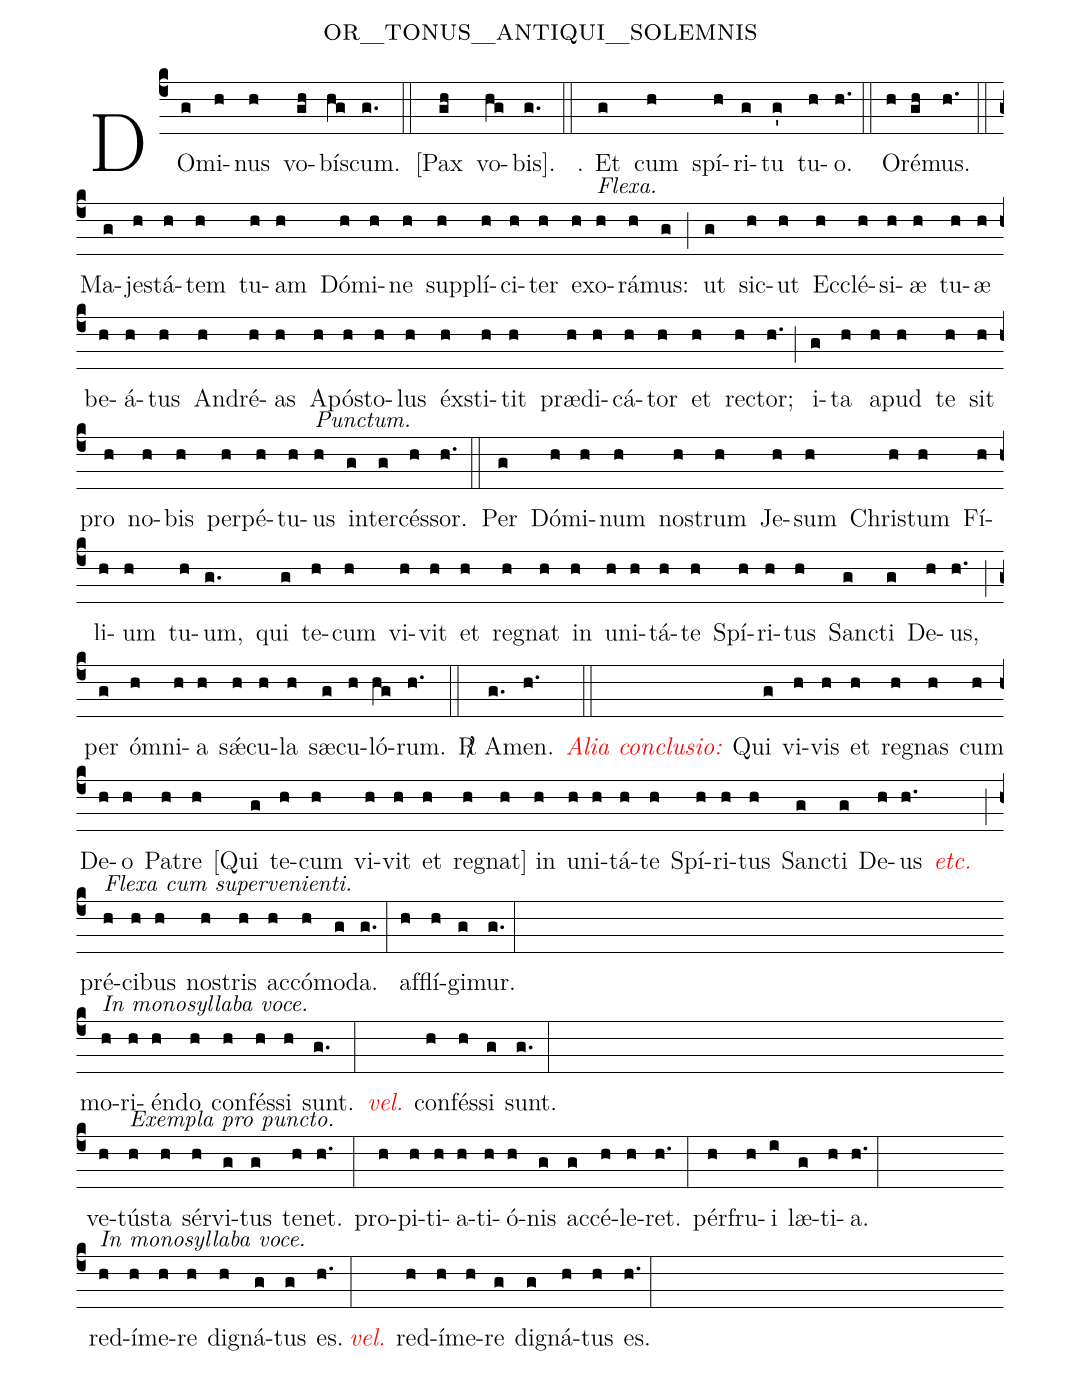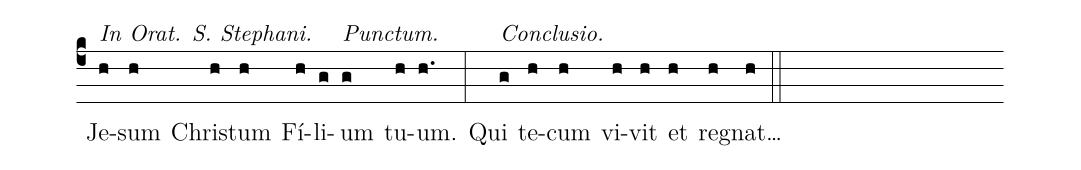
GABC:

name:or_tonus_antiqui_solemnis;
%%
(c4) DO(g)mi(h)nus(h) vo(gh)bís(hg)cum.(g.) (::) <v>[</v>Pax(gh) vo(hg)bis<v>]</v>.(g.) (::)
℟. Et(g) cum(h) spí(h)ri(g)tu(g') tu(h)o.(h.) (::) O(h)ré(gh)mus.(h.) (::)
Ma(g)je(h)stá(h)tem(h) tu(h)am(h) Dó(h)mi(h)ne(h) sup(h)plí(h)ci(h)ter(h) ex(h)o<alt>Flexa.</alt>(h)rá(h)mus:(g) (;) ut(g) sic(h)ut(h) Ec(h)clé(h)si(h)æ(h) tu(h)æ(h) be(h)á(h)tus(h) An(h)dré(h)as(h) A(h)pó(h)sto(h)lus(h) éx(h)sti(h)tit(h) præ(h)di(h)cá(h)tor(h) et(h) re(h)ctor;(h.) (;) i(g)ta(h) a(h)pud(h) te(h) sit(h) pro(h) no(h)bis(h) per(h)pé(h)tu(h)us<alt>Punctum.</alt>(h) in(g)ter(g)cés(h)sor.(h.) (::)
Per(g) Dó(h)mi(h)num(h) no(h)strum(h) Je(h)sum(h) Chri(h)stum(h) Fí(h)li(h)um(h) tu(h)um,(g.) qui(g) te(h)cum(h) vi(h)vit(h) et(h) re(h)gnat(h) in(h) u(h)ni(h)tá(h)te(h) Spí(h)ri(h)tus(h) San(g)cti(g) De(h)us,(h.) (;) per(g) ó(h)mni(h)a(h) sǽ(h)cu(h)la(h) sæ(g)cu(h)ló(hg)rum.(h.) (::)
<sp>R/</sp> A(g.)men.(h.) (::) <v>\rubrique{Alia conclusio:}</v>(//) Qui(g) vi(h)vis(h) et(h) re(h)gnas(h) cum(h) De(h)o(h) Pa(h)tre(h) <v>[</v>Qui(g) te(h)cum(h) vi(h)vit(h) et(h) re(h)gnat(h)<v>]</v> in(h) u(h)ni(h)tá(h)te(h) Spí(h)ri(h)tus(h) San(g)cti(g) De(h)us(h.) <v>\rubrique{etc.}</v>() (;)

pré<alt>Flexa cum supervenienti.</alt>(h)ci(h)bus(h) no(h)stris(h) ac(h)có(h)mo(g)da.(g.) (:) af(h)flí(h)gi(g)mur.(g.) (:) (Z-)
mo<alt>In monosyllaba voce.</alt>(h)ri(h)én(h)do(h) con(h)fés(h)si(h) sunt.(g.) (:) <v>\rubrique{vel.}</v>() con(h)fés(h)si(g) sunt.(g.) (:) (Z-)

ve(h)<alt>Exempla pro puncto.</alt>tú(h)sta(h) sér(h)vi(g)tus(g) te(h)net.(h.) (:) pro(h)pi(h)ti(h)a(h)ti(h)ó(h)nis(g) ac(g)cé(h)le(h)ret.(h.) (:) pér(h)fru(h)i(i) læ(g)ti(h)a.(h.) (:) (Z-)

red<alt>In monosyllaba voce.</alt>(h)í(h)me(h)re(h) di(h)gná(g)tus(g) es.(h.) (:) <v>\rubrique{vel.}</v>() red(h)í(h)me(h)re(g) di(g)gná(h)tus(h) es.(h.) (:) (Z-)
Je<alt>In Orat. S. Stephani.</alt>(h)sum(h) Chri(h)stum(h) Fí(h)li(g)um<alt>Punctum.</alt>(g) tu(h)um.(h.) (:)
Qui<alt>Conclusio.</alt>(g) te(h)cum(h) vi(h)vit(h) et(h) re(h)gnat…(h) (::)
